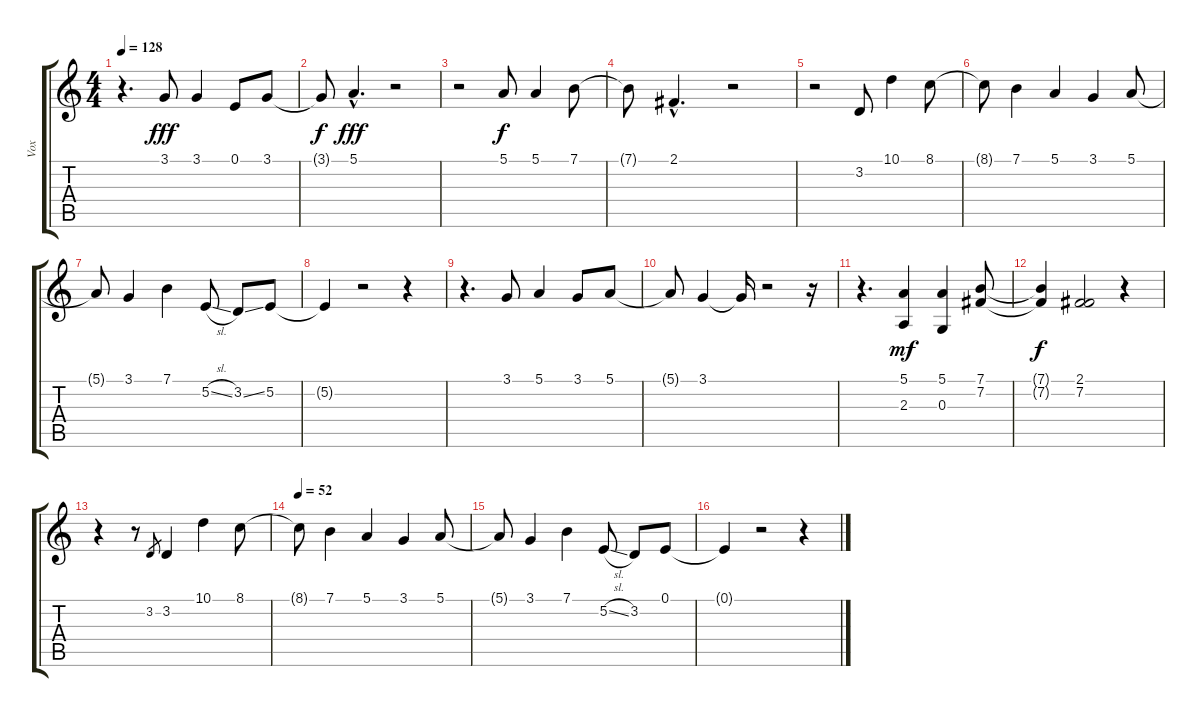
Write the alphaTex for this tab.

\track ("Vox" "Vox") {instrument tangoaccordion}
\staff {score tabs}
\tuning (E4 B3 G3 D3 A2 E2) {hide}
\ts (4 4)
\tempo 128
\clef g2
\ks c
r.4{d dy fff} 3.1.8 3.1.4 0.1.8 3.1.8 |
3.1{t}.8{dy f} 5.1{hac}.4{d dy fff} r.2 |
r.2 5.1.8{dy f} 5.1.4 7.1.8 |
7.1{t}.8 2.1{hac}.4{d} r.2 |
r.2 3.2.8 10.1.4 8.1.8 |
8.1{t}.8 7.1.4 5.1.4 3.1.4 5.1.8 |
5.1{t}.8 3.1.4 7.1.4 5.2{sl}.8 3.2{ss}.8 5.2.8 |
5.2{t}.4 r.2 r.4 |
r.4{d} 3.1.8 5.1.4 3.1.8 5.1.8 |
5.1{t}.8 3.1.4 3.1{t}.16 r.2 r.16 |
r.4{d} (5.1 2.3).4{dy mf} (5.1 0.3).4 (7.1 7.2).8 |
(7.1{t} 7.2{t}).4{dy f} (2.1 7.2).2 r.4 |
r.4 r.8 3.2.8{gr} 3.2.4 10.1.4 8.1.8 |
\tempo 52
8.1{t}.8 7.1.4 5.1.4 3.1.4 5.1.8 |
5.1{t}.8 3.1.4 7.1.4 5.2{sl}.8 3.2.8 0.1.8 |
0.1{t}.4 r.2 r.4
